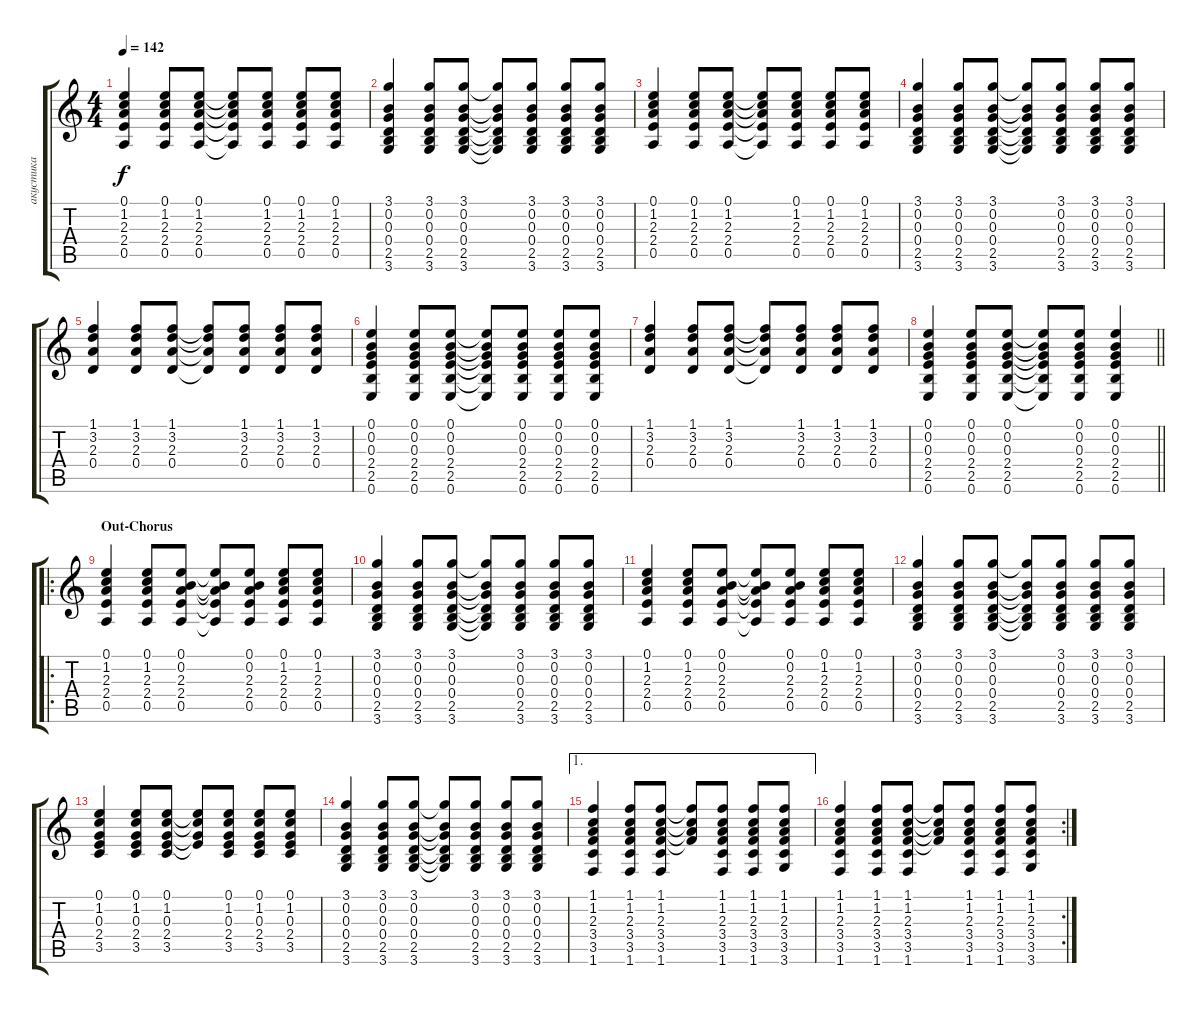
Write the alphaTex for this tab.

\track ("акустика" "акустика") {instrument acousticguitarsteel}
\staff {score tabs}
\tuning (E4 B3 G3 D3 A2 E2) {hide}
\ts (4 4)
\tempo 142
\clef g2
\ks c
(0.1 1.2 2.3 2.4 0.5).4{dy f} (0.1 1.2 2.3 2.4 0.5).8 (0.1 1.2 2.3 2.4 0.5).8 (0.1{t} 1.2{t} 2.3{t} 2.4{t} 0.5{t}).8 (0.1 1.2 2.3 2.4 0.5).8 (0.1 1.2 2.3 2.4 0.5).8 (0.1 1.2 2.3 2.4 0.5).8 |
(3.1 0.2 0.3 0.4 2.5 3.6).4 (3.1 0.2 0.3 0.4 2.5 3.6).8 (3.1 0.2 0.3 0.4 2.5 3.6).8 (3.1{t} 0.2{t} 0.3{t} 0.4{t} 2.5{t} 3.6{t}).8 (3.1 0.2 0.3 0.4 2.5 3.6).8 (3.1 0.2 0.3 0.4 2.5 3.6).8 (3.1 0.2 0.3 0.4 2.5 3.6).8 |
(0.1 1.2 2.3 2.4 0.5).4 (0.1 1.2 2.3 2.4 0.5).8 (0.1 1.2 2.3 2.4 0.5).8 (0.1{t} 1.2{t} 2.3{t} 2.4{t} 0.5{t}).8 (0.1 1.2 2.3 2.4 0.5).8 (0.1 1.2 2.3 2.4 0.5).8 (0.1 1.2 2.3 2.4 0.5).8 |
(3.1 0.2 0.3 0.4 2.5 3.6).4 (3.1 0.2 0.3 0.4 2.5 3.6).8 (3.1 0.2 0.3 0.4 2.5 3.6).8 (3.1{t} 0.2{t} 0.3{t} 0.4{t} 2.5{t} 3.6{t}).8 (3.1 0.2 0.3 0.4 2.5 3.6).8 (3.1 0.2 0.3 0.4 2.5 3.6).8 (3.1 0.2 0.3 0.4 2.5 3.6).8 |
(1.1 3.2 2.3 0.4).4 (1.1 3.2 2.3 0.4).8 (1.1 3.2 2.3 0.4).8 (1.1{t} 3.2{t} 2.3{t} 0.4{t}).8 (1.1 3.2 2.3 0.4).8 (1.1 3.2 2.3 0.4).8 (1.1 3.2 2.3 0.4).8 |
(0.1 0.2 0.3 2.4 2.5 0.6).4 (0.1 0.2 0.3 2.4 2.5 0.6).8 (0.1 0.2 0.3 2.4 2.5 0.6).8 (0.1{t} 0.2{t} 0.3{t} 2.4{t} 2.5{t} 0.6{t}).8 (0.1 0.2 0.3 2.4 2.5 0.6).8 (0.1 0.2 0.3 2.4 2.5 0.6).8 (0.1 0.2 0.3 2.4 2.5 0.6).8 |
(1.1 3.2 2.3 0.4).4 (1.1 3.2 2.3 0.4).8 (1.1 3.2 2.3 0.4).8 (1.1{t} 3.2{t} 2.3{t} 0.4{t}).8 (1.1 3.2 2.3 0.4).8 (1.1 3.2 2.3 0.4).8 (1.1 3.2 2.3 0.4).8 |
\barLineRight lightlight
(0.1 0.2 0.3 2.4 2.5 0.6).4 (0.1 0.2 0.3 2.4 2.5 0.6).8 (0.1 0.2 0.3 2.4 2.5 0.6).8 (0.1{t} 0.2{t} 0.3{t} 2.4{t} 2.5{t} 0.6{t}).8 (0.1 0.2 0.3 2.4 2.5 0.6).8 (0.1 0.2 0.3 2.4 2.5 0.6).4 |
\ro
\section ("" "Out-Chorus")
(0.1 1.2 2.3 2.4 0.5).4 (0.1 1.2 2.3 2.4 0.5).8 (0.1 0.2 2.3 2.4 0.5).8 (0.1{t} 0.2{t} 2.3{t} 2.4{t} 0.5{t}).8 (0.1 0.2 2.3 2.4 0.5).8 (0.1 1.2 2.3 2.4 0.5).8 (0.1 1.2 2.3 2.4 0.5).8 |
(3.1 0.2 0.3 0.4 2.5 3.6).4 (3.1 0.2 0.3 0.4 2.5 3.6).8 (3.1 0.2 0.3 0.4 2.5 3.6).8 (3.1{t} 0.2{t} 0.3{t} 0.4{t} 2.5{t} 3.6{t}).8 (3.1 0.2 0.3 0.4 2.5 3.6).8 (3.1 0.2 0.3 0.4 2.5 3.6).8 (3.1 0.2 0.3 0.4 2.5 3.6).8 |
(0.1 1.2 2.3 2.4 0.5).4 (0.1 1.2 2.3 2.4 0.5).8 (0.1 0.2 2.3 2.4 0.5).8 (0.1{t} 0.2{t} 2.3{t} 2.4{t} 0.5{t}).8 (0.1 0.2 2.3 2.4 0.5).8 (0.1 1.2 2.3 2.4 0.5).8 (0.1 1.2 2.3 2.4 0.5).8 |
(3.1 0.2 0.3 0.4 2.5 3.6).4 (3.1 0.2 0.3 0.4 2.5 3.6).8 (3.1 0.2 0.3 0.4 2.5 3.6).8 (3.1{t} 0.2{t} 0.3{t} 0.4{t} 2.5{t} 3.6{t}).8 (3.1 0.2 0.3 0.4 2.5 3.6).8 (3.1 0.2 0.3 0.4 2.5 3.6).8 (3.1 0.2 0.3 0.4 2.5 3.6).8 |
(0.1 1.2 0.3 2.4 3.5).4 (0.1 1.2 0.3 2.4 3.5).8 (0.1 1.2 0.3 2.4 3.5).8 (0.1{t} 1.2{t} 0.3{t} 2.4{t}).8 (0.1 1.2 0.3 2.4 3.5).8 (0.1 1.2 0.3 2.4 3.5).8 (0.1 1.2 0.3 2.4 3.5).8 |
(3.1 0.2 0.3 0.4 2.5 3.6).4 (3.1 0.2 0.3 0.4 2.5 3.6).8 (3.1 0.2 0.3 0.4 2.5 3.6).8 (3.1{t} 0.2{t} 0.3{t} 0.4{t} 2.5{t} 3.6{t}).8 (3.1 0.2 0.3 0.4 2.5 3.6).8 (3.1 0.2 0.3 0.4 2.5 3.6).8 (3.1 0.2 0.3 0.4 2.5 3.6).8 |
\ae 1
(1.1 1.2 2.3 3.4 3.5 1.6).4 (1.1 1.2 2.3 3.4 3.5 1.6).8 (1.1 1.2 2.3 3.4 3.5 1.6).8 (1.1{t} 1.2{t} 2.3{t} 3.4{t}).8 (1.1 1.2 2.3 3.4 3.5 1.6).8 (1.1 1.2 2.3 3.4 3.5 1.6).8 (1.1 1.2 2.3 3.4 3.5 3.6).8 |
\rc 2
(1.1 1.2 2.3 3.4 3.5 1.6).4 (1.1 1.2 2.3 3.4 3.5 1.6).8 (1.1 1.2 2.3 3.4 3.5 1.6).8 (1.1{t} 1.2{t} 2.3{t} 3.4{t}).8 (1.1 1.2 2.3 3.4 3.5 1.6).8 (1.1 1.2 2.3 3.4 3.5 1.6).8 (1.1 1.2 2.3 3.4 3.5 3.6).8
